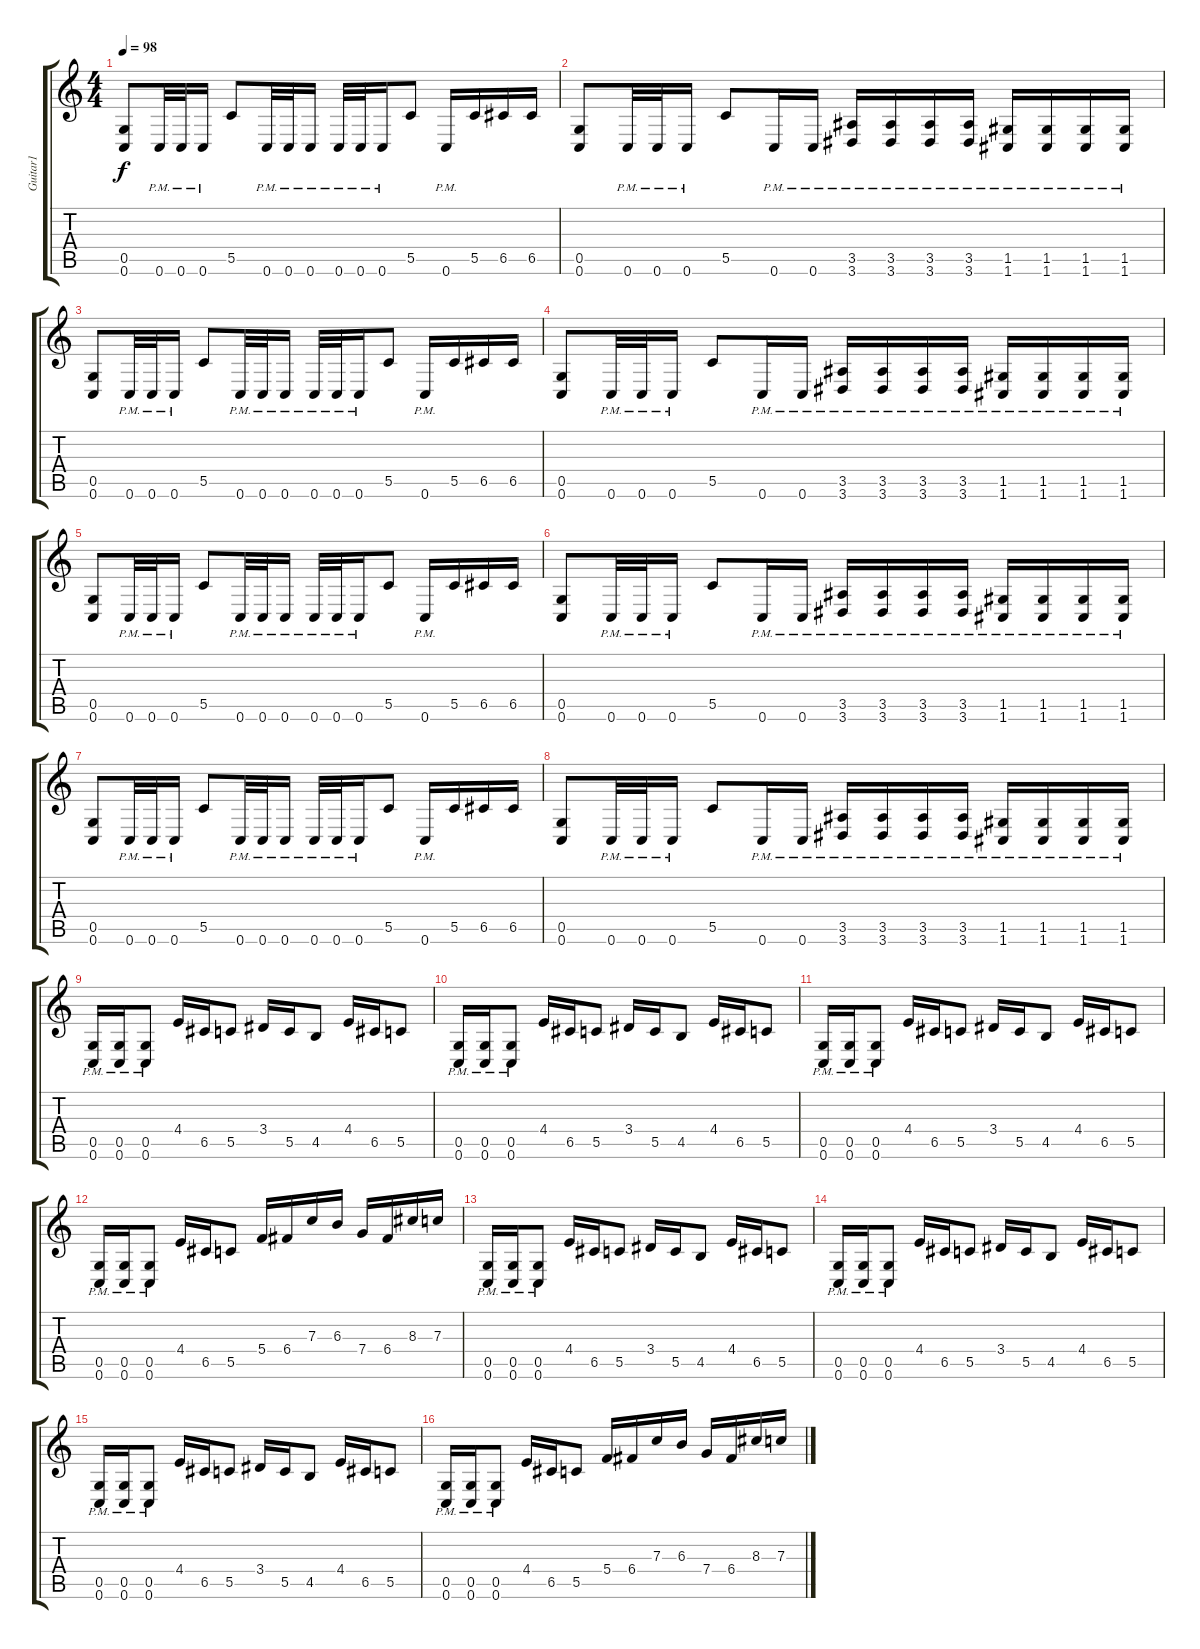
\track ("Guitar1" "Guitar1") {instrument distortionguitar}
\staff {score tabs}
\tuning (D4 A3 F3 C3 G2 C2) {hide}
\ts (4 4)
\tempo 98
\clef g2
\ks c
(0.5 0.6).8{dy f} 0.6{pm}.32 0.6{pm}.32 0.6{pm}.16 5.5.8 0.6{pm}.32 0.6{pm}.32 0.6{pm}.16 0.6{pm}.32 0.6{pm}.32 0.6{pm}.16 5.5.8 0.6{pm}.16 5.5.16 6.5.16 6.5.16 |
(0.5 0.6).8 0.6{pm}.32 0.6{pm}.32 0.6{pm}.16 5.5.8 0.6{pm}.16 0.6{pm}.16 (3.5{pm} 3.6{pm}).16 (3.5{pm} 3.6{pm}).16 (3.5{pm} 3.6{pm}).16 (3.5{pm} 3.6{pm}).16 (1.5{pm} 1.6{pm}).16 (1.5{pm} 1.6{pm}).16 (1.5{pm} 1.6{pm}).16 (1.5{pm} 1.6{pm}).16 |
(0.5 0.6).8 0.6{pm}.32 0.6{pm}.32 0.6{pm}.16 5.5.8 0.6{pm}.32 0.6{pm}.32 0.6{pm}.16 0.6{pm}.32 0.6{pm}.32 0.6{pm}.16 5.5.8 0.6{pm}.16 5.5.16 6.5.16 6.5.16 |
(0.5 0.6).8 0.6{pm}.32 0.6{pm}.32 0.6{pm}.16 5.5.8 0.6{pm}.16 0.6{pm}.16 (3.5{pm} 3.6{pm}).16 (3.5{pm} 3.6{pm}).16 (3.5{pm} 3.6{pm}).16 (3.5{pm} 3.6{pm}).16 (1.5{pm} 1.6{pm}).16 (1.5{pm} 1.6{pm}).16 (1.5{pm} 1.6{pm}).16 (1.5{pm} 1.6{pm}).16 |
(0.5 0.6).8 0.6{pm}.32 0.6{pm}.32 0.6{pm}.16 5.5.8 0.6{pm}.32 0.6{pm}.32 0.6{pm}.16 0.6{pm}.32 0.6{pm}.32 0.6{pm}.16 5.5.8 0.6{pm}.16 5.5.16 6.5.16 6.5.16 |
(0.5 0.6).8 0.6{pm}.32 0.6{pm}.32 0.6{pm}.16 5.5.8 0.6{pm}.16 0.6{pm}.16 (3.5{pm} 3.6{pm}).16 (3.5{pm} 3.6{pm}).16 (3.5{pm} 3.6{pm}).16 (3.5{pm} 3.6{pm}).16 (1.5{pm} 1.6{pm}).16 (1.5{pm} 1.6{pm}).16 (1.5{pm} 1.6{pm}).16 (1.5{pm} 1.6{pm}).16 |
(0.5 0.6).8 0.6{pm}.32 0.6{pm}.32 0.6{pm}.16 5.5.8 0.6{pm}.32 0.6{pm}.32 0.6{pm}.16 0.6{pm}.32 0.6{pm}.32 0.6{pm}.16 5.5.8 0.6{pm}.16 5.5.16 6.5.16 6.5.16 |
(0.5 0.6).8 0.6{pm}.32 0.6{pm}.32 0.6{pm}.16 5.5.8 0.6{pm}.16 0.6{pm}.16 (3.5{pm} 3.6{pm}).16 (3.5{pm} 3.6{pm}).16 (3.5{pm} 3.6{pm}).16 (3.5{pm} 3.6{pm}).16 (1.5{pm} 1.6{pm}).16 (1.5{pm} 1.6{pm}).16 (1.5{pm} 1.6{pm}).16 (1.5{pm} 1.6{pm}).16 |
(0.5{pm} 0.6{pm}).16 (0.5{pm} 0.6{pm}).16 (0.5{pm} 0.6{pm}).8 4.4.16 6.5.16 5.5.8 3.4.16 5.5.16 4.5.8 4.4.16 6.5.16 5.5.8 |
(0.5{pm} 0.6{pm}).16 (0.5{pm} 0.6{pm}).16 (0.5{pm} 0.6{pm}).8 4.4.16 6.5.16 5.5.8 3.4.16 5.5.16 4.5.8 4.4.16 6.5.16 5.5.8 |
(0.5{pm} 0.6{pm}).16 (0.5{pm} 0.6{pm}).16 (0.5{pm} 0.6{pm}).8 4.4.16 6.5.16 5.5.8 3.4.16 5.5.16 4.5.8 4.4.16 6.5.16 5.5.8 |
(0.5{pm} 0.6{pm}).16 (0.5{pm} 0.6{pm}).16 (0.5{pm} 0.6{pm}).8 4.4.16 6.5.16 5.5.8 5.4.16 6.4.16 7.3.16 6.3.16 7.4.16 6.4.16 8.3.16 7.3.16 |
(0.5{pm} 0.6{pm}).16 (0.5{pm} 0.6{pm}).16 (0.5{pm} 0.6{pm}).8 4.4.16 6.5.16 5.5.8 3.4.16 5.5.16 4.5.8 4.4.16 6.5.16 5.5.8 |
(0.5{pm} 0.6{pm}).16 (0.5{pm} 0.6{pm}).16 (0.5{pm} 0.6{pm}).8 4.4.16 6.5.16 5.5.8 3.4.16 5.5.16 4.5.8 4.4.16 6.5.16 5.5.8 |
(0.5{pm} 0.6{pm}).16 (0.5{pm} 0.6{pm}).16 (0.5{pm} 0.6{pm}).8 4.4.16 6.5.16 5.5.8 3.4.16 5.5.16 4.5.8 4.4.16 6.5.16 5.5.8 |
(0.5{pm} 0.6{pm}).16 (0.5{pm} 0.6{pm}).16 (0.5{pm} 0.6{pm}).8 4.4.16 6.5.16 5.5.8 5.4.16 6.4.16 7.3.16 6.3.16 7.4.16 6.4.16 8.3.16 7.3.16
